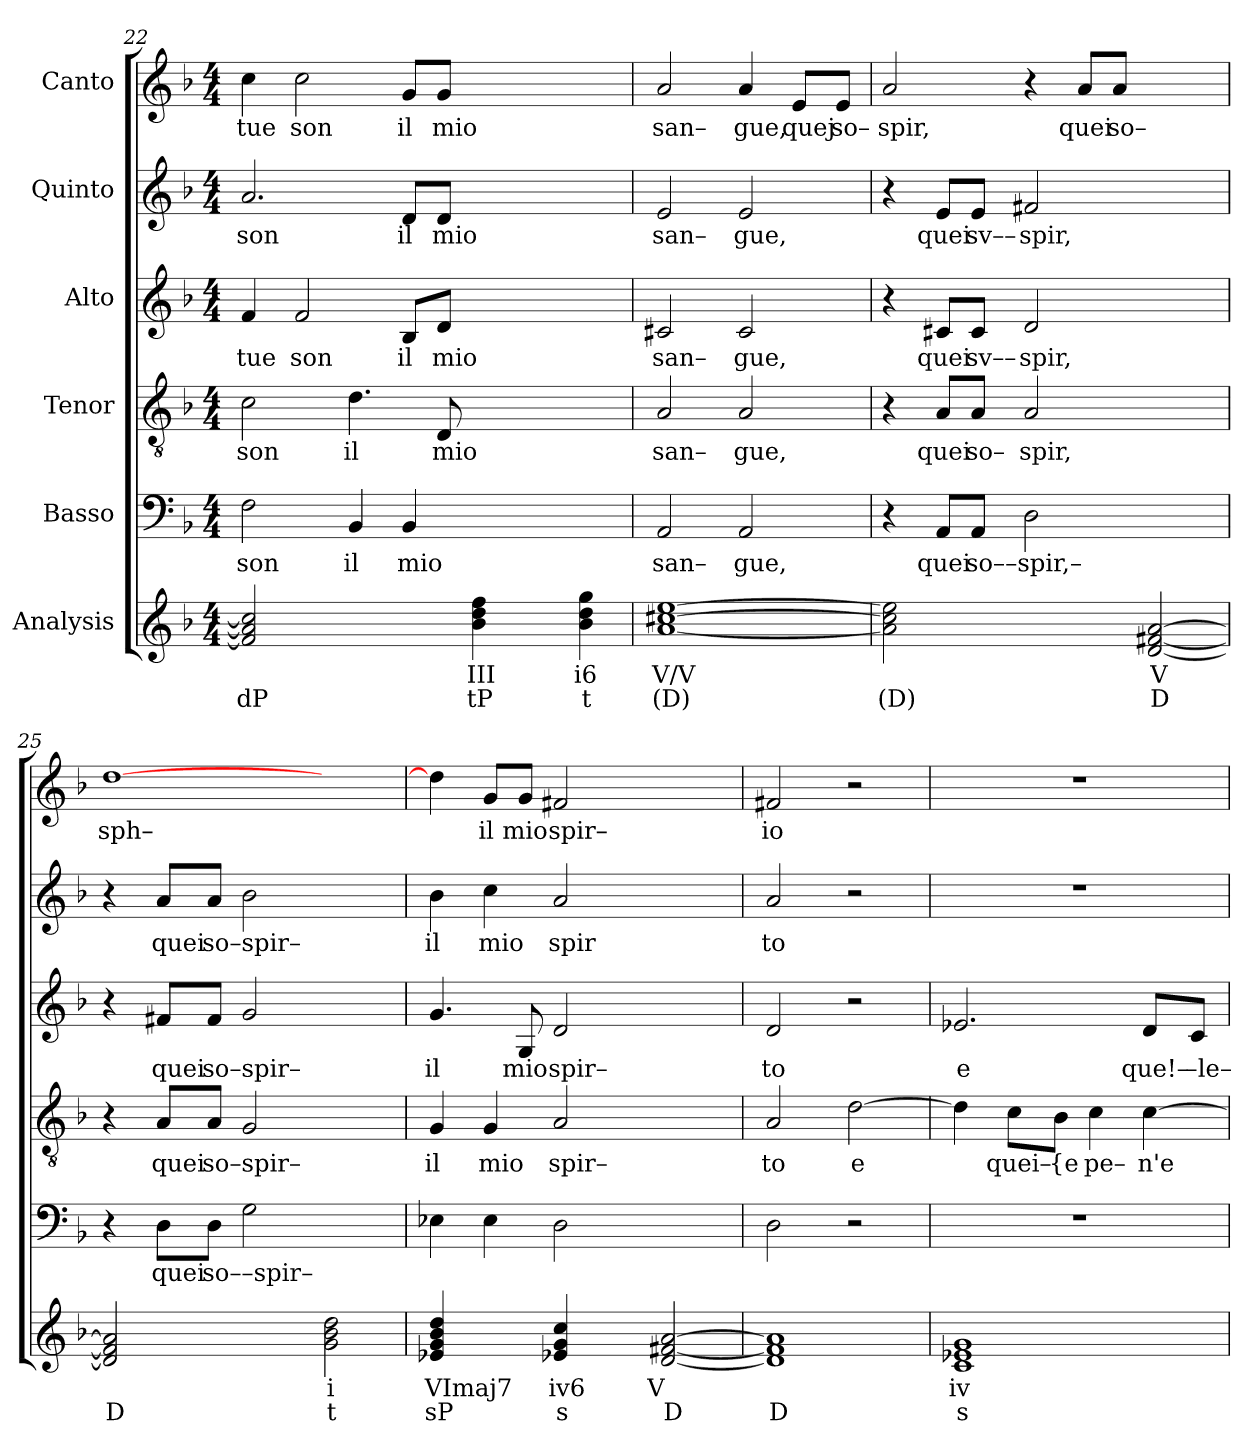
**kern	**text	**text	**kern	**text	**kern	**text	**kern	**text	**kern	**text	**kern	**text
*part6	*part6	*part6	*part5	*part5	*part4	*part4	*part3	*part3	*part2	*part2	*part1	*part1
*staff6	*staff6	*staff6	*staff5	*staff5	*staff4	*staff4	*staff3	*staff3	*staff2	*staff2	*staff1	*staff1
*I"Analysis	*	*	*I"Basso	*	*I"Tenor	*	*I"Alto	*	*I"Quinto	*	*I"Canto	*
*	*	*	*clefF4	*	*clefGv2	*	*clefG2	*	*clefG2	*	*clefG2	*
*k[b-]	*	*	*k[b-]	*	*k[b-]	*	*k[b-]	*	*k[b-]	*	*k[b-]	*
*	*	*	*F:	*	*F:	*	*F:	*	*F:	*	*F:	*
*M4/4	*	*	*M4/4	*	*M4/4	*	*M4/4	*	*M4/4	*	*M4/4	*
=22	=22	=22	=22	=22	=22	=22	=22	=22	=22	=22	=22	=22
!	!	!	!	!LO:LY:b	!	!	!	!	!	!	!	!
!	!	!	!	!	!	!LO:LY:b	!	!	!	!	!	!
!	!	!	!	!	!	!	!	!LO:LY:b	!	!	!	!
!	!	!	!	!	!	!	!	!	!	!LO:LY:b	!	!
!	!	!	!	!	!	!	!	!	!	!	!	!LO:LY:b
2f] 2a] 2cc]	.	dP	2F\	son	2c\	son	4f/	tue	2.a/	son	4cc\	tue
!	!	!	!	!	!	!	!	!LO:LY:b	!	!	!	!
!	!	!	!	!	!	!	!	!	!	!	!	!LO:LY:b
.	.	.	.	.	.	.	2f/	son	.	.	2cc\	son
!	!	!	!	!LO:LY:b	!	!	!	!	!	!	!	!
!	!	!	!	!	!	!LO:LY:b	!	!	!	!	!	!
2ryy	.	.	4BB-/	il	4.d\	il	.	.	.	.	.	.
!	!	!	!	!LO:LY:b	!	!	!	!	!	!	!	!
!	!	!	!	!	!	!	!	!LO:LY:b	!	!	!	!
!	!	!	!	!	!	!	!	!	!	!LO:LY:b	!	!
!	!	!	!	!	!	!	!	!	!	!	!	!LO:LY:b
.	.	.	4BB-/	mio	.	.	8B-/L	il	8d/L	il	8g/L	il
!	!	!	!	!	!	!LO:LY:b	!	!	!	!	!	!
!	!	!	!	!	!	!	!	!LO:LY:b	!	!	!	!
!	!	!	!	!	!	!	!	!	!	!LO:LY:b	!	!
!	!	!	!	!	!	!	!	!	!	!	!	!LO:LY:b
.	.	.	.	.	8D/	mio	8d/J	mio	8d/J	mio	8g/J	mio
4b- 4dd 4ff	III	tP	2.ryy	.	2.ryy	.	2.ryy	.	2.ryy	.	2.ryy	.
4ryy	.	.	.	.	.	.	.	.	.	.	.	.
4b- 4dd 4gg	i6	t	.	.	.	.	.	.	.	.	.	.
=23	=23	=23	=23	=23	=23	=23	=23	=23	=23	=23	=23	=23
!	!	!	!	!LO:LY:b	!	!	!	!	!	!	!	!
!	!	!	!	!	!	!LO:LY:b	!	!	!	!	!	!
!	!	!	!	!	!	!	!	!LO:LY:b	!	!	!	!
!	!	!	!	!	!	!	!	!	!	!LO:LY:b	!	!
!	!	!	!	!	!	!	!	!	!	!	!	!LO:LY:b
[1a [1cc#X [1ee	V/V	(D)	2AA/	san–	2A/	san–	2c#X/	san–	2e/	san–	2a/	san–
!	!	!	!	!LO:LY:b	!	!	!	!	!	!	!	!
!	!	!	!	!	!	!LO:LY:b	!	!	!	!	!	!
!	!	!	!	!	!	!	!	!LO:LY:b	!	!	!	!
!	!	!	!	!	!	!	!	!	!	!LO:LY:b	!	!
!	!	!	!	!	!	!	!	!	!	!	!	!LO:LY:b
.	.	.	2AA/	gue,	2A/	gue,	2c#/	gue,	2e/	gue,	4a/	gue,
!	!	!	!	!	!	!	!	!	!	!	!	!LO:LY:b
.	.	.	.	.	.	.	.	.	.	.	8e/L	quej
!	!	!	!	!	!	!	!	!	!	!	!	!LO:LY:b
.	.	.	.	.	.	.	.	.	.	.	8e/J	so–
=24	=24	=24	=24	=24	=24	=24	=24	=24	=24	=24	=24	=24
!	!	!	!	!	!	!	!	!	!	!	!	!LO:LY:b
2a] 2cc#] 2ee]	.	(D)	4r	.	4r	.	4r	.	4r	.	2a/	spir,
!	!	!	!	!LO:LY:b	!	!	!	!	!	!	!	!
!	!	!	!	!	!	!LO:LY:b	!	!	!	!	!	!
!	!	!	!	!	!	!	!	!LO:LY:b	!	!	!	!
!	!	!	!	!	!	!	!	!	!	!LO:LY:b	!	!
.	.	.	8AA/L	quei	8A/L	quei	8c#X/L	quei	8e/L	quei	.	.
!	!	!	!	!LO:LY:b	!	!	!	!	!	!	!	!
!	!	!	!	!	!	!LO:LY:b	!	!	!	!	!	!
!	!	!	!	!	!	!	!	!LO:LY:b	!	!	!	!
!	!	!	!	!	!	!	!	!	!	!LO:LY:b	!	!
.	.	.	8AA/J	so––spir,–	8A/J	so–	8c#/J	sv––	8e/J	sv––	.	.
!	!	!	!	!	!	!LO:LY:b	!	!	!	!	!	!
!	!	!	!	!	!	!	!	!LO:LY:b	!	!	!	!
!	!	!	!	!	!	!	!	!	!	!LO:LY:b	!	!
2ryy	.	.	2D\	.	2A/	spir,	2d/	spir,	2f#X/	spir,	4r	.
!	!	!	!	!	!	!	!	!	!	!	!	!LO:LY:b
.	.	.	.	.	.	.	.	.	.	.	8a/L	quei
!	!	!	!	!	!	!	!	!	!	!	!	!LO:LY:b
.	.	.	.	.	.	.	.	.	.	.	8a/J	so–
[2d [2f#X [2a	V	D	2ryy	.	2ryy	.	2ryy	.	2ryy	.	2ryy	.
=25	=25	=25	=25	=25	=25	=25	=25	=25	=25	=25	=25	=25
!	!	!	!	!	!	!	!	!	!	!	!	!LO:LY:b
2d] 2f#] 2a]	.	D	4r	.	4r	.	4r	.	4r	.	[1dd	sph–
!	!	!	!	!LO:LY:b	!	!	!	!	!	!	!	!
!	!	!	!	!	!	!LO:LY:b	!	!	!	!	!	!
!	!	!	!	!	!	!	!	!LO:LY:b	!	!	!	!
!	!	!	!	!	!	!	!	!	!	!LO:LY:b	!	!
.	.	.	8D\L	quei	8A/L	quei	8f#X/L	quei	8a/L	quei	.	.
!	!	!	!	!LO:LY:b	!	!	!	!	!	!	!	!
!	!	!	!	!	!	!LO:LY:b	!	!	!	!	!	!
!	!	!	!	!	!	!	!	!LO:LY:b	!	!	!	!
!	!	!	!	!	!	!	!	!	!	!LO:LY:b	!	!
.	.	.	8D\J	so––spir–	8A/J	so–spir–	8f#/J	so–spir–	8a/J	so–spir–	.	.
2ryy	.	.	2G\	.	2G/	.	2g/	.	2b-\	.	.	.
2g 2b- 2dd	i	t	2ryy	.	2ryy	.	2ryy	.	2ryy	.	2ryy	.
=26	=26	=26	=26	=26	=26	=26	=26	=26	=26	=26	=26	=26
!	!	!	!	!	!	!LO:LY:b	!	!	!	!	!	!
!	!	!	!	!	!	!	!	!LO:LY:b	!	!	!	!
!	!	!	!	!	!	!	!	!	!	!LO:LY:b	!	!
4e-X 4g 4b- 4dd	VImaj7	sP	4E-X\	.	4G/	il	4.g/	il	4b-\	il	4dd\]	.
!	!	!	!	!	!	!LO:LY:b	!	!	!	!	!	!
!	!	!	!	!	!	!	!	!	!	!LO:LY:b	!	!
!	!	!	!	!	!	!	!	!	!	!	!	!LO:LY:b
4ryy	.	.	4E-\	.	4G/	mio	.	.	4cc\	mio	8g/L	il
!	!	!	!	!	!	!	!	!LO:LY:b	!	!	!	!
!	!	!	!	!	!	!	!	!	!	!	!	!LO:LY:b
.	.	.	.	.	.	.	8G/	mio	.	.	8g/J	mio
!	!	!	!	!	!	!LO:LY:b	!	!	!	!	!	!
!	!	!	!	!	!	!	!	!LO:LY:b	!	!	!	!
!	!	!	!	!	!	!	!	!	!	!LO:LY:b	!	!
!	!	!	!	!	!	!	!	!	!	!	!	!LO:LY:b
4e-X 4g 4cc	iv6	s	2D\	.	2A/	spir–	2d/	spir–	2a/	spir	2f#X/	spir–
4ryy	.	.	.	.	.	.	.	.	.	.	.	.
[2d [2f#X [2a	V	D	2ryy	.	2ryy	.	2ryy	.	2ryy	.	2ryy	.
=27	=27	=27	=27	=27	=27	=27	=27	=27	=27	=27	=27	=27
!	!	!	!	!	!	!LO:LY:b	!	!	!	!	!	!
!	!	!	!	!	!	!	!	!LO:LY:b	!	!	!	!
!	!	!	!	!	!	!	!	!	!	!LO:LY:b	!	!
!	!	!	!	!	!	!	!	!	!	!	!	!LO:LY:b
1d] 1f#] 1a]	.	D	2D\	.	2A/	to	2d/	to	2a/	to	2f#X/	io
!	!	!	!	!	!	!LO:LY:b	!	!	!	!	!	!
.	.	.	2r	.	[2d\	e	2r	.	2r	.	2r	.
=28	=28	=28	=28	=28	=28	=28	=28	=28	=28	=28	=28	=28
!	!	!	!	!	!	!	!	!LO:LY:b	!	!	!	!
1c 1e-X 1g	iv	s	1r	.	4d\]	.	2.e-X/	e	1r	.	1r	.
!	!	!	!	!	!	!LO:LY:b	!	!	!	!	!	!
.	.	.	.	.	8c\L	quei–	.	.	.	.	.	.
!	!	!	!	!	!	!LO:LY:b	!	!	!	!	!	!
.	.	.	.	.	8B-\J	{e	.	.	.	.	.	.
!	!	!	!	!	!	!LO:LY:b	!	!	!	!	!	!
.	.	.	.	.	4c\	pe–	.	.	.	.	.	.
!	!	!	!	!	!	!LO:LY:b	!	!	!	!	!	!
!	!	!	!	!	!	!	!	!LO:LY:b	!	!	!	!
.	.	.	.	.	[4c\	n'e	8d/L	que!–	.	.	.	.
!	!	!	!	!	!	!	!	!LO:LY:b	!	!	!	!
.	.	.	.	.	.	.	8c/J	–le–	.	.	.	.
=	=	=	=	=	=	=	=	=	=	=	=	=
*-	*-	*-	*-	*-	*-	*-	*-	*-	*-	*-	*-	*-
